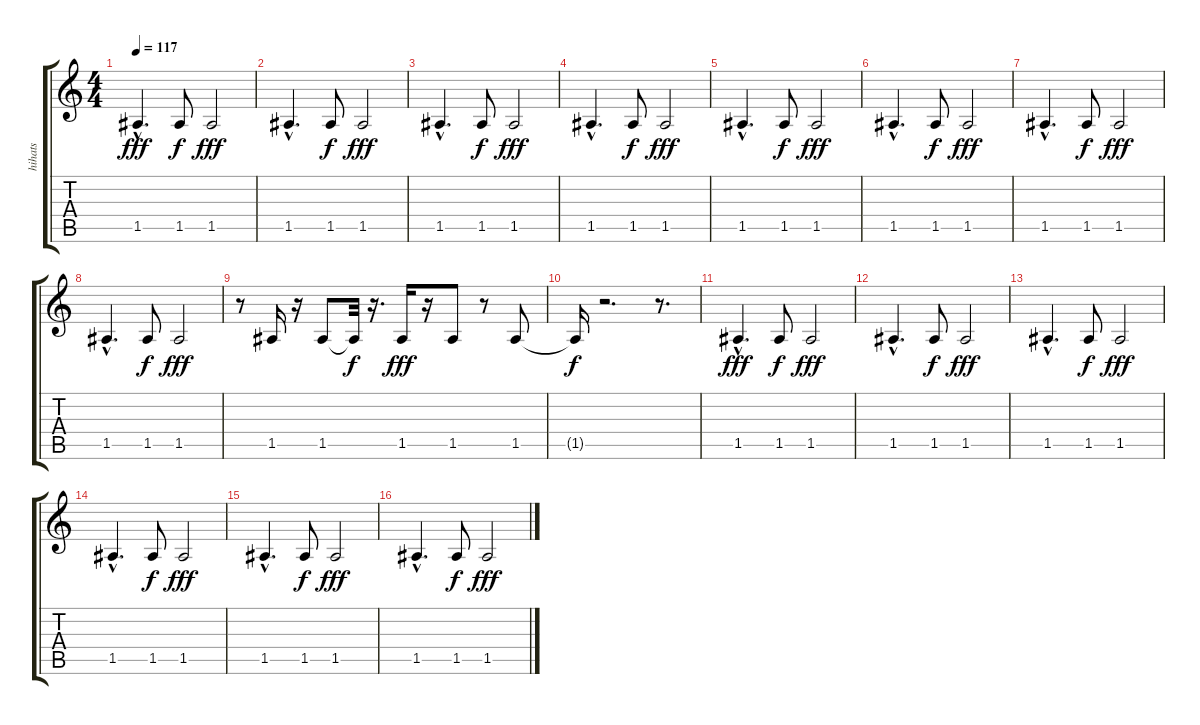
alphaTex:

\track ("hihats" "hihats") {instrument acousticguitarnylon}
\staff {score tabs}
\tuning (E4 B3 G3 D3 A2 E2) {hide}
\ts (4 4)
\tempo 117
\clef g2
\ks c
1.5{hac}.4{d dy fff} 1.5.8{dy f} 1.5.2{dy fff} |
1.5{hac}.4{d} 1.5.8{dy f} 1.5.2{dy fff} |
1.5{hac}.4{d} 1.5.8{dy f} 1.5.2{dy fff} |
1.5{hac}.4{d} 1.5.8{dy f} 1.5.2{dy fff} |
1.5{hac}.4{d} 1.5.8{dy f} 1.5.2{dy fff} |
1.5{hac}.4{d} 1.5.8{dy f} 1.5.2{dy fff} |
1.5{hac}.4{d} 1.5.8{dy f} 1.5.2{dy fff} |
1.5{hac}.4{d} 1.5.8{dy f} 1.5.2{dy fff} |
r.8 1.5.16 r.16 1.5.8 1.5{t}.32{dy f} r.16{d} 1.5.16{dy fff} r.16 1.5.8 r.8 1.5.8 |
1.5{t}.16{dy f} r.2{d} r.8{d} |
1.5{hac}.4{d dy fff} 1.5.8{dy f} 1.5.2{dy fff} |
1.5{hac}.4{d} 1.5.8{dy f} 1.5.2{dy fff} |
1.5{hac}.4{d} 1.5.8{dy f} 1.5.2{dy fff} |
1.5{hac}.4{d} 1.5.8{dy f} 1.5.2{dy fff} |
1.5{hac}.4{d} 1.5.8{dy f} 1.5.2{dy fff} |
1.5{hac}.4{d} 1.5.8{dy f} 1.5.2{dy fff}
